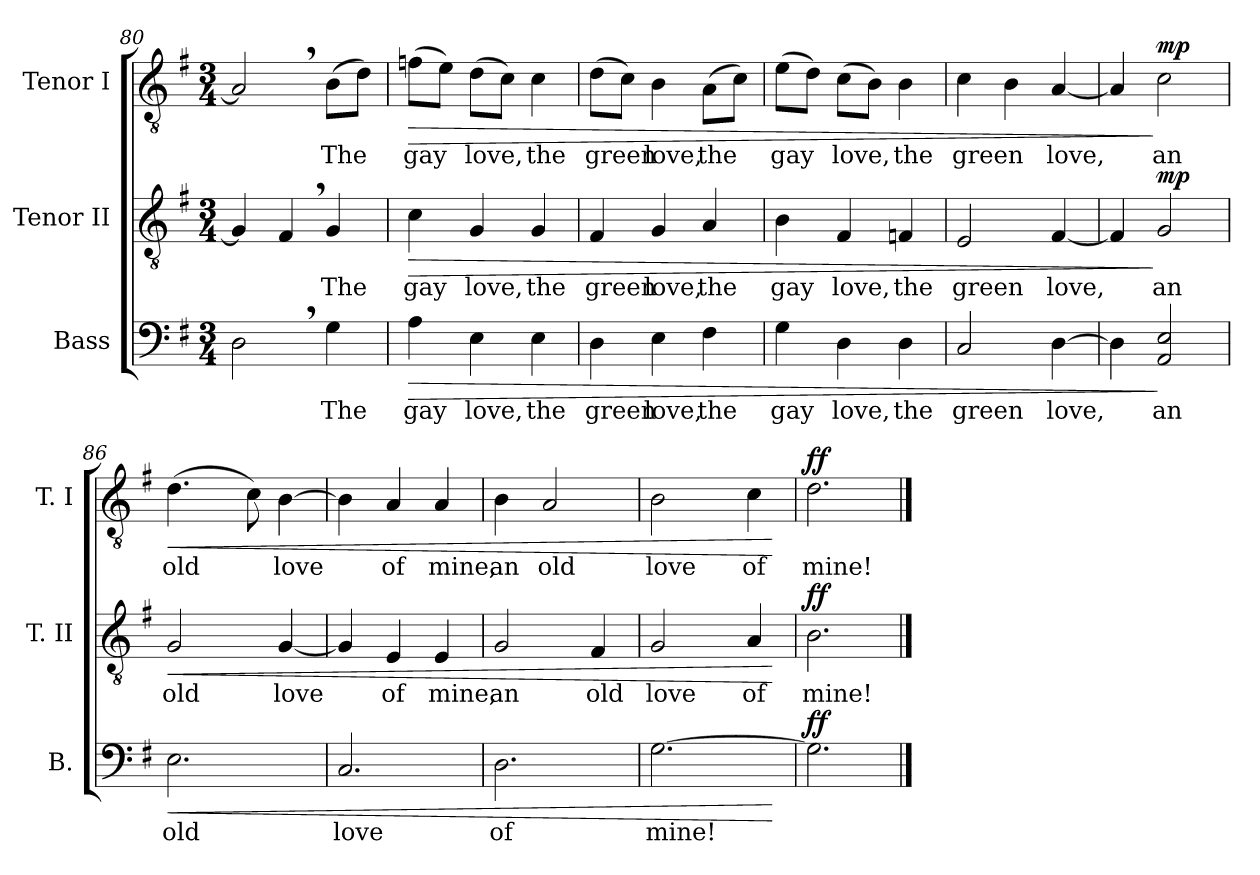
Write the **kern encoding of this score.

**kern	**text	**dynam	**kern	**text	**dynam	**kern	**text	**dynam
*part3	*part3	*part3	*part2	*part2	*part2	*part1	*part1	*part1
*staff3	*staff3	*staff3	*staff2	*staff2	*staff2	*staff1	*staff1	*staff1
*I"Bass	*	*	*I"Tenor II	*	*	*I"Tenor I	*	*
*I'B.	*	*	*I'T. II	*	*	*I'T. I	*	*
*clefF4	*	*	*clefGv2	*	*	*clefGv2	*	*
*k[f#]	*	*	*k[f#]	*	*	*k[f#]	*	*
*M3/4	*	*	*M3/4	*	*	*M3/4	*	*
=80	=80	=80	=80	=80	=80	=80	=80	=80
2D,\	.	.	4G/]	.	.	2A,/]	.	.
.	.	.	4F#,/	.	.	.	.	.
!	!LO:LY:b	!	!	!LO:LY:b	!	!	!LO:LY:b	!
4G\	The	.	4G/	The	.	(>8B\L	The	.
.	.	.	.	.	.	8d\J)	.	.
=81	=81	=81	=81	=81	=81	=81	=81	=81
!	!LO:LY:b	!LO:HP:b	!	!LO:LY:b	!LO:HP:b	!	!LO:LY:b	!LO:HP:b
4A\	gay	>	4c\	gay	>	(>8fn\L	gay	>
.	.	.	.	.	.	8e\J)	.	.
!	!LO:LY:b	!	!	!LO:LY:b	!	!	!LO:LY:b	!
4E\	love,	.	4G/	love,	.	(>8d\L	love,	.
.	.	.	.	.	.	8c\J)	.	.
!	!LO:LY:b	!	!	!LO:LY:b	!	!	!LO:LY:b	!
4E\	the	.	4G/	the	.	4c\	the	.
=82	=82	=82	=82	=82	=82	=82	=82	=82
!	!LO:LY:b	!	!	!LO:LY:b	!	!	!LO:LY:b	!
4D\	green	.	4F#/	green	.	(>8d\L	green	.
.	.	.	.	.	.	8c\J)	.	.
!	!LO:LY:b	!	!	!LO:LY:b	!	!	!LO:LY:b	!
4E\	love,	.	4G/	love,	.	4B\	love,	.
!	!LO:LY:b	!	!	!LO:LY:b	!	!	!LO:LY:b	!
4F#\	the	.	4A/	the	.	(>8A\L	the	.
.	.	.	.	.	.	8c\J)	.	.
=83	=83	=83	=83	=83	=83	=83	=83	=83
!	!LO:LY:b	!	!	!LO:LY:b	!	!	!LO:LY:b	!
4G\	gay	.	4B\	gay	.	(>8e\L	gay	.
.	.	.	.	.	.	8d\J)	.	.
!	!LO:LY:b	!	!	!LO:LY:b	!	!	!LO:LY:b	!
4D\	love,	.	4F#/	love,	.	(>8c\L	love,	.
.	.	.	.	.	.	8B\J)	.	.
!	!LO:LY:b	!	!	!LO:LY:b	!	!	!LO:LY:b	!
4D\	the	.	4Fn/	the	.	4B\	the	.
=84	=84	=84	=84	=84	=84	=84	=84	=84
!	!LO:LY:b	!	!	!LO:LY:b	!	!	!LO:LY:b	!
2C/	green	.	2E/	green	.	4c\	green	.
.	.	.	.	.	.	4B\	.	.
!	!LO:LY:b	!	!	!LO:LY:b	!	!	!LO:LY:b	!
[4D\	love,	.	[4F#/	love,	.	[4A/	love,	.
=85	=85	=85	=85	=85	=85	=85	=85	=85
4D\]	.	.	4F#/]	.	.	4A/]	.	.
!	!LO:LY:b	!LO:DY:n=1:b	!	!LO:LY:b	!	!	!LO:LY:b	!
!	!	!LO:DY:n=2:b	!	!	!LO:DY:n=1:b	!	!	!LO:DY:n=1:b
2AA/ 2E/	an	] mp mp	2G/	an	] mp	2c\	an	] mp
!!LO:LB:g=z
=86	=86	=86	=86	=86	=86	=86	=86	=86
!	!	!	!	!	!	!LO:TX:a:B:t=Rit.	!	!
!	!LO:LY:b	!LO:HP:b	!	!LO:LY:b	!LO:HP:b	!	!LO:LY:b	!LO:HP:b
*	*	*	*	*	*	*^	*	*
2.E\	old	<	2G/	old	<	(>4.d\	4ryy	old	<
*	*	*	*	*	*	*MM100	*	*	*
.	.	.	.	.	.	.	2ryy	.	.
.	.	.	.	.	.	8c\)	.	.	.
!	!	!	!	!LO:LY:b	!	!	!	!LO:LY:b	!
.	.	.	[4G/	love	.	[4B\	.	love	.
=87	=87	=87	=87	=87	=87	=87	=87	=87	=87
!	!LO:LY:b	!	!	!	!	!	!	!	!
*	*	*	*	*	*	*v	*v	*	*
2.C/	love	.	4G/]	.	.	4B\]	.	.
*	*	*	*	*	*	*MM95	*	*
!	!	!	!	!LO:LY:b	!	!	!LO:LY:b	!
.	.	.	4E/	of	.	4A/	of	.
!	!	!	!	!LO:LY:b	!	!	!LO:LY:b	!
.	.	.	4E/	mine,	.	4A/	mine,	.
=88	=88	=88	=88	=88	=88	=88	=88	=88
!	!LO:LY:b	!	!	!LO:LY:b	!	!	!LO:LY:b	!
2.D\	of	.	2G/	an	.	4B\	an	.
*	*	*	*	*	*	*MM90	*	*
!	!	!	!	!	!	!	!LO:LY:b	!
.	.	.	.	.	.	2A/	old	.
!	!	!	!	!LO:LY:b	!	!	!	!
.	.	.	4F#/	old	.	.	.	.
=89	=89	=89	=89	=89	=89	=89	=89	=89
!	!LO:LY:b	!	!	!LO:LY:b	!	!	!LO:LY:b	!
*	*	*	*	*	*	*^	*	*
[2.G\	mine!	.	2G/	love	.	2B\	4ryy	love	.
*	*	*	*	*	*	*MM85	*	*	*
.	.	.	.	.	.	.	2ryy	.	.
!	!	!	!	!LO:LY:b	!	!	!	!LO:LY:b	!
.	.	.	4A/	of	.	4c\	.	of	.
.	.	[	.	.	[	.	.	.	[
=90	=90	=90	=90	=90	=90	=90	=90	=90	=90
!	!	!LO:DY:b	!	!LO:LY:b	!LO:DY:b	!	!	!LO:LY:b	!LO:DY:b
*	*	*	*	*	*	*v	*v	*	*
2.G\]	.	ff	2.B\	mine!	ff	2.d\	mine!	ff
==	==	==	==	==	==	==	==	==
*-	*-	*-	*-	*-	*-	*-	*-	*-
